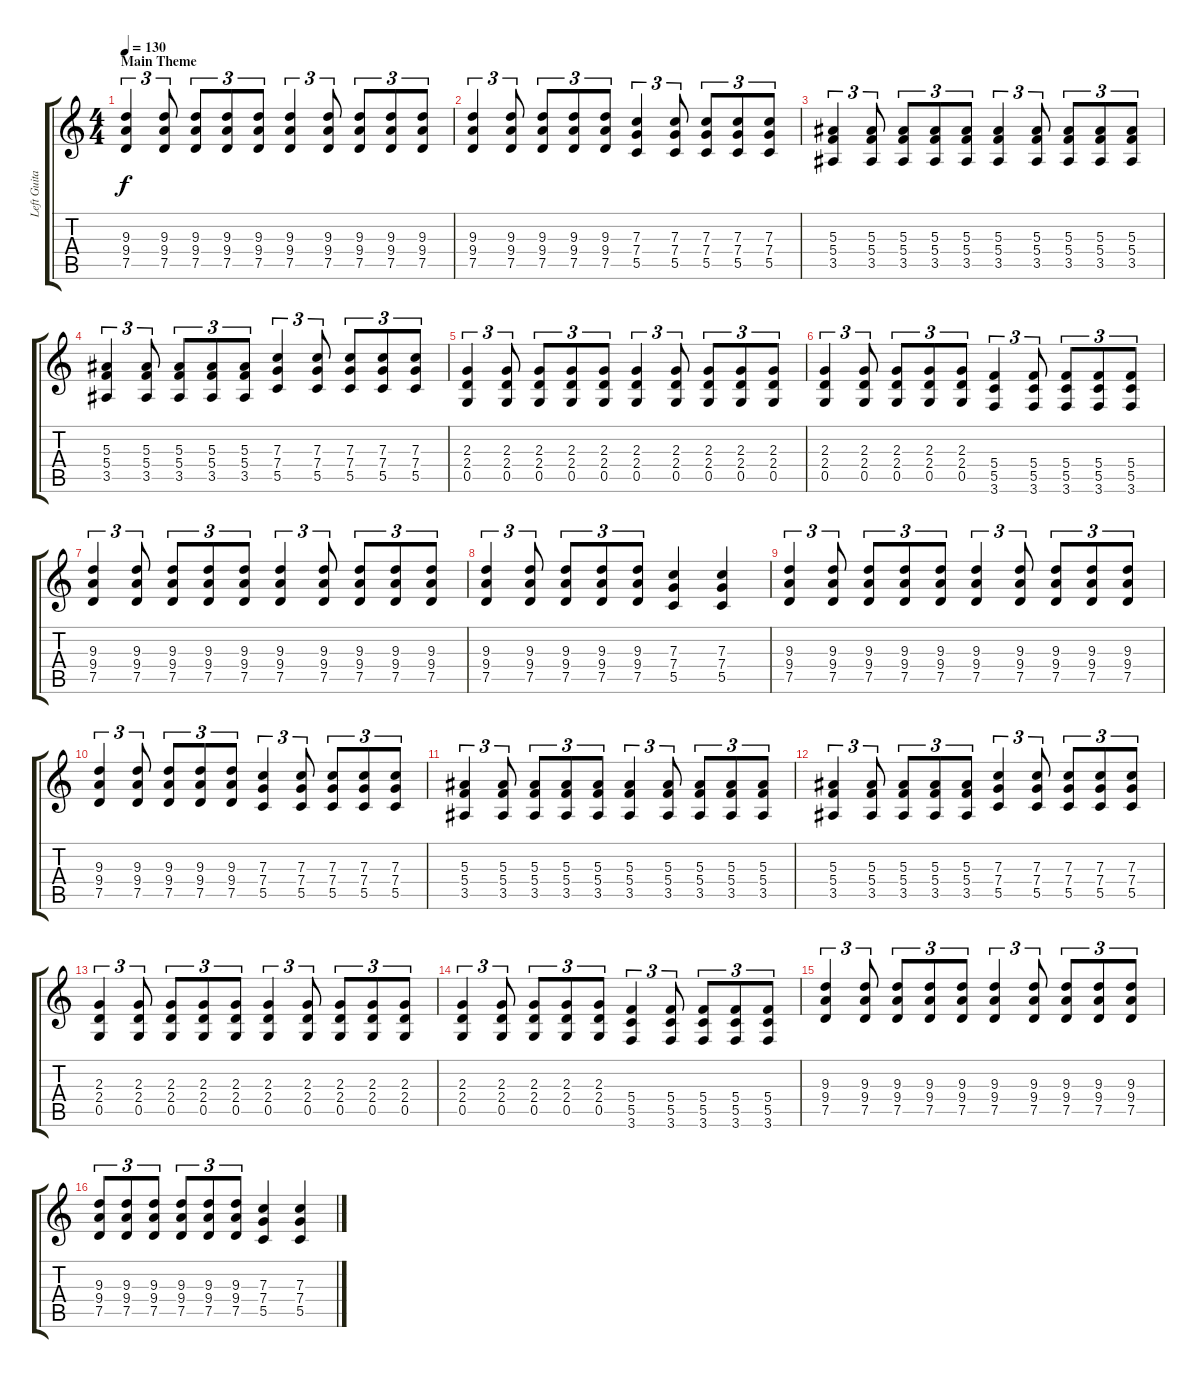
\track ("Left Guitar" "Left Guita") {instrument distortionguitar}
\staff {score tabs}
\tuning (D4 A3 F3 C3 G2 D2) {hide}
\ts (4 4)
\section ("" "Main Theme")
\tempo 130
\clef g2
\ks c
(9.3 9.4 7.5).4{tu (3 2) dy f instrument distortionguitar} (9.3 9.4 7.5).8{tu (3 2)} (9.3 9.4 7.5).8{tu (3 2)} (9.3 9.4 7.5).8{tu (3 2)} (9.3 9.4 7.5).8{tu (3 2)} (9.3 9.4 7.5).4{tu (3 2)} (9.3 9.4 7.5).8{tu (3 2)} (9.3 9.4 7.5).8{tu (3 2)} (9.3 9.4 7.5).8{tu (3 2)} (9.3 9.4 7.5).8{tu (3 2)} |
(9.3 9.4 7.5).4{tu (3 2)} (9.3 9.4 7.5).8{tu (3 2)} (9.3 9.4 7.5).8{tu (3 2)} (9.3 9.4 7.5).8{tu (3 2)} (9.3 9.4 7.5).8{tu (3 2)} (7.3 7.4 5.5).4{tu (3 2)} (7.3 7.4 5.5).8{tu (3 2)} (7.3 7.4 5.5).8{tu (3 2)} (7.3 7.4 5.5).8{tu (3 2)} (7.3 7.4 5.5).8{tu (3 2)} |
(5.3 5.4 3.5).4{tu (3 2)} (5.3 5.4 3.5).8{tu (3 2)} (5.3 5.4 3.5).8{tu (3 2)} (5.3 5.4 3.5).8{tu (3 2)} (5.3 5.4 3.5).8{tu (3 2)} (5.3 5.4 3.5).4{tu (3 2)} (5.3 5.4 3.5).8{tu (3 2)} (5.3 5.4 3.5).8{tu (3 2)} (5.3 5.4 3.5).8{tu (3 2)} (5.3 5.4 3.5).8{tu (3 2)} |
(5.3 5.4 3.5).4{tu (3 2)} (5.3 5.4 3.5).8{tu (3 2)} (5.3 5.4 3.5).8{tu (3 2)} (5.3 5.4 3.5).8{tu (3 2)} (5.3 5.4 3.5).8{tu (3 2)} (7.3 7.4 5.5).4{tu (3 2)} (7.3 7.4 5.5).8{tu (3 2)} (7.3 7.4 5.5).8{tu (3 2)} (7.3 7.4 5.5).8{tu (3 2)} (7.3 7.4 5.5).8{tu (3 2)} |
(2.3 2.4 0.5).4{tu (3 2)} (2.3 2.4 0.5).8{tu (3 2)} (2.3 2.4 0.5).8{tu (3 2)} (2.3 2.4 0.5).8{tu (3 2)} (2.3 2.4 0.5).8{tu (3 2)} (2.3 2.4 0.5).4{tu (3 2)} (2.3 2.4 0.5).8{tu (3 2)} (2.3 2.4 0.5).8{tu (3 2)} (2.3 2.4 0.5).8{tu (3 2)} (2.3 2.4 0.5).8{tu (3 2)} |
(2.3 2.4 0.5).4{tu (3 2)} (2.3 2.4 0.5).8{tu (3 2)} (2.3 2.4 0.5).8{tu (3 2)} (2.3 2.4 0.5).8{tu (3 2)} (2.3 2.4 0.5).8{tu (3 2)} (5.4 5.5 3.6).4{tu (3 2)} (5.4 5.5 3.6).8{tu (3 2)} (5.4 5.5 3.6).8{tu (3 2)} (5.4 5.5 3.6).8{tu (3 2)} (5.4 5.5 3.6).8{tu (3 2)} |
(9.3 9.4 7.5).4{tu (3 2)} (9.3 9.4 7.5).8{tu (3 2)} (9.3 9.4 7.5).8{tu (3 2)} (9.3 9.4 7.5).8{tu (3 2)} (9.3 9.4 7.5).8{tu (3 2)} (9.3 9.4 7.5).4{tu (3 2)} (9.3 9.4 7.5).8{tu (3 2)} (9.3 9.4 7.5).8{tu (3 2)} (9.3 9.4 7.5).8{tu (3 2)} (9.3 9.4 7.5).8{tu (3 2)} |
(9.3 9.4 7.5).4{tu (3 2)} (9.3 9.4 7.5).8{tu (3 2)} (9.3 9.4 7.5).8{tu (3 2)} (9.3 9.4 7.5).8{tu (3 2)} (9.3 9.4 7.5).8{tu (3 2)} (7.3 7.4 5.5).4 (7.3 7.4 5.5).4 |
(9.3 9.4 7.5).4{tu (3 2)} (9.3 9.4 7.5).8{tu (3 2)} (9.3 9.4 7.5).8{tu (3 2)} (9.3 9.4 7.5).8{tu (3 2)} (9.3 9.4 7.5).8{tu (3 2)} (9.3 9.4 7.5).4{tu (3 2)} (9.3 9.4 7.5).8{tu (3 2)} (9.3 9.4 7.5).8{tu (3 2)} (9.3 9.4 7.5).8{tu (3 2)} (9.3 9.4 7.5).8{tu (3 2)} |
(9.3 9.4 7.5).4{tu (3 2)} (9.3 9.4 7.5).8{tu (3 2)} (9.3 9.4 7.5).8{tu (3 2)} (9.3 9.4 7.5).8{tu (3 2)} (9.3 9.4 7.5).8{tu (3 2)} (7.3 7.4 5.5).4{tu (3 2)} (7.3 7.4 5.5).8{tu (3 2)} (7.3 7.4 5.5).8{tu (3 2)} (7.3 7.4 5.5).8{tu (3 2)} (7.3 7.4 5.5).8{tu (3 2)} |
(5.3 5.4 3.5).4{tu (3 2)} (5.3 5.4 3.5).8{tu (3 2)} (5.3 5.4 3.5).8{tu (3 2)} (5.3 5.4 3.5).8{tu (3 2)} (5.3 5.4 3.5).8{tu (3 2)} (5.3 5.4 3.5).4{tu (3 2)} (5.3 5.4 3.5).8{tu (3 2)} (5.3 5.4 3.5).8{tu (3 2)} (5.3 5.4 3.5).8{tu (3 2)} (5.3 5.4 3.5).8{tu (3 2)} |
(5.3 5.4 3.5).4{tu (3 2)} (5.3 5.4 3.5).8{tu (3 2)} (5.3 5.4 3.5).8{tu (3 2)} (5.3 5.4 3.5).8{tu (3 2)} (5.3 5.4 3.5).8{tu (3 2)} (7.3 7.4 5.5).4{tu (3 2)} (7.3 7.4 5.5).8{tu (3 2)} (7.3 7.4 5.5).8{tu (3 2)} (7.3 7.4 5.5).8{tu (3 2)} (7.3 7.4 5.5).8{tu (3 2)} |
(2.3 2.4 0.5).4{tu (3 2)} (2.3 2.4 0.5).8{tu (3 2)} (2.3 2.4 0.5).8{tu (3 2)} (2.3 2.4 0.5).8{tu (3 2)} (2.3 2.4 0.5).8{tu (3 2)} (2.3 2.4 0.5).4{tu (3 2)} (2.3 2.4 0.5).8{tu (3 2)} (2.3 2.4 0.5).8{tu (3 2)} (2.3 2.4 0.5).8{tu (3 2)} (2.3 2.4 0.5).8{tu (3 2)} |
(2.3 2.4 0.5).4{tu (3 2)} (2.3 2.4 0.5).8{tu (3 2)} (2.3 2.4 0.5).8{tu (3 2)} (2.3 2.4 0.5).8{tu (3 2)} (2.3 2.4 0.5).8{tu (3 2)} (5.4 5.5 3.6).4{tu (3 2)} (5.4 5.5 3.6).8{tu (3 2)} (5.4 5.5 3.6).8{tu (3 2)} (5.4 5.5 3.6).8{tu (3 2)} (5.4 5.5 3.6).8{tu (3 2)} |
(9.3 9.4 7.5).4{tu (3 2)} (9.3 9.4 7.5).8{tu (3 2)} (9.3 9.4 7.5).8{tu (3 2)} (9.3 9.4 7.5).8{tu (3 2)} (9.3 9.4 7.5).8{tu (3 2)} (9.3 9.4 7.5).4{tu (3 2)} (9.3 9.4 7.5).8{tu (3 2)} (9.3 9.4 7.5).8{tu (3 2)} (9.3 9.4 7.5).8{tu (3 2)} (9.3 9.4 7.5).8{tu (3 2)} |
(9.3 9.4 7.5).8{tu (3 2)} (9.3 9.4 7.5).8{tu (3 2)} (9.3 9.4 7.5).8{tu (3 2)} (9.3 9.4 7.5).8{tu (3 2)} (9.3 9.4 7.5).8{tu (3 2)} (9.3 9.4 7.5).8{tu (3 2)} (7.3 7.4 5.5).4 (7.3 7.4 5.5).4
